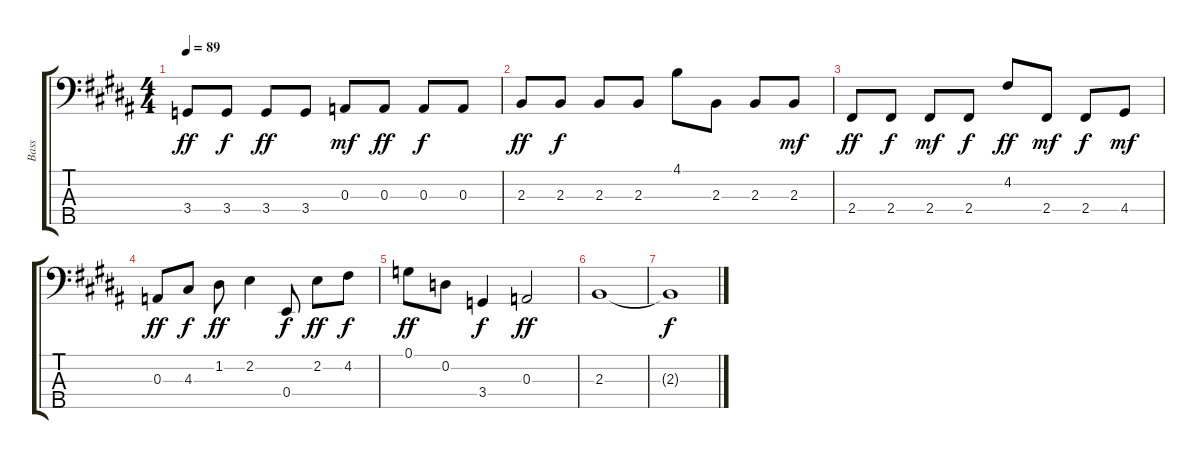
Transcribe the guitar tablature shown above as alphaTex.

\track ("Bass" "Bass") {instrument electricbassfinger}
\staff {score tabs}
\tuning (G2 D2 A1 E1 B0) {hide}
\ts (4 4)
\tempo 89
\clef f4
\ks b
3.4.8{dy ff} 3.4.8{dy f} 3.4.8{dy ff} 3.4.8 0.3.8{dy mf} 0.3.8{dy ff} 0.3.8{dy f} 0.3.8 |
2.3.8{dy ff} 2.3.8{dy f} 2.3.8 2.3.8 4.1.8 2.3.8 2.3.8 2.3.8{dy mf} |
2.4.8{dy ff} 2.4.8{dy f} 2.4.8{dy mf} 2.4.8{dy f} 4.2.8{dy ff} 2.4.8{dy mf} 2.4.8{dy f} 4.4.8{dy mf} |
0.3.8{dy ff} 4.3.8{dy f} 1.2.8{dy ff} 2.2.4 0.4.8{dy f} 2.2.8{dy ff} 4.2.8{dy f} |
0.1.8{dy ff} 0.2.8 3.4.4{dy f} 0.3.2{dy ff} |
2.3.1 |
2.3{t}.1{dy f}
